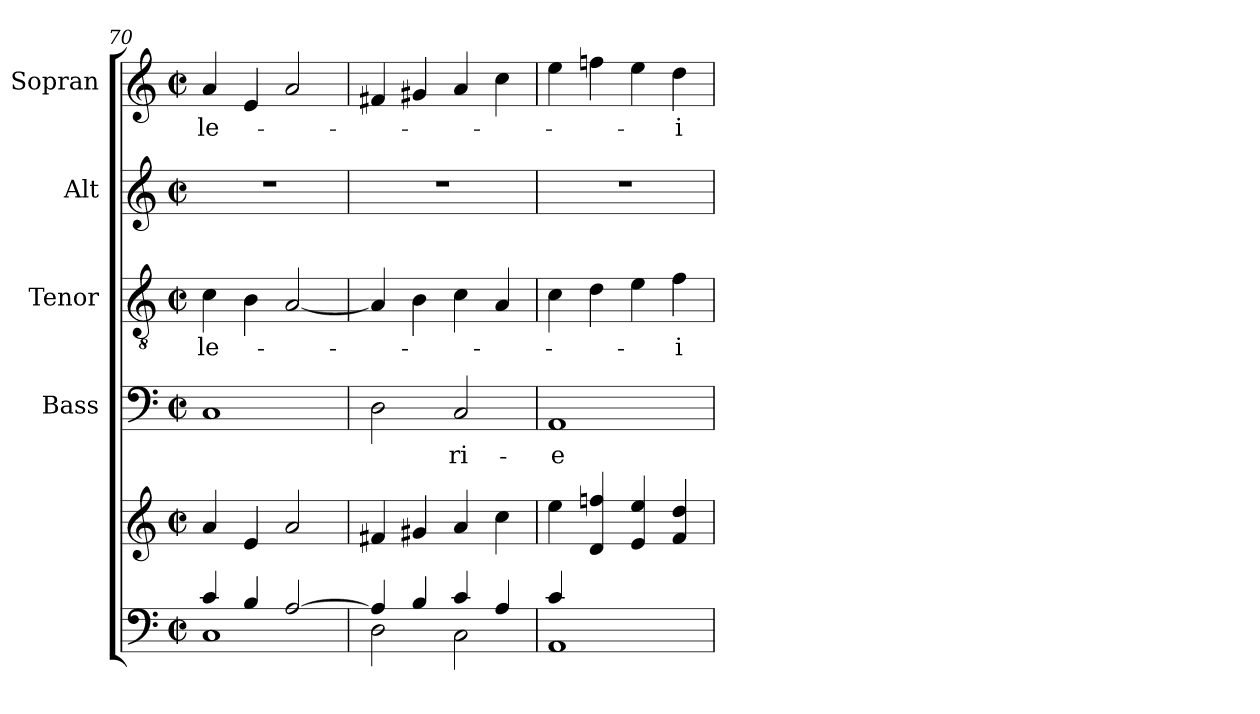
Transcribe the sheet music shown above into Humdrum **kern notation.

**kern	**kern	**kern	**text	**kern	**text	**kern	**kern	**text
*part5	*part5	*part4	*part4	*part3	*part3	*part2	*part1	*part1
*staff6	*staff5	*staff4	*staff4	*staff3	*staff3	*staff2	*staff1	*staff1
*	*	*I"Bass	*	*I"Tenor	*	*I"Alt	*I"Sopran	*
*	*	*I'B.	*	*I'T.	*	*I'A.	*I'S.	*
*clefF4	*clefG2	*clefF4	*	*clefGv2	*	*clefG2	*clefG2	*
*k[]	*k[]	*k[]	*	*k[]	*	*k[]	*k[]	*
*C:	*C:	*C:	*	*C:	*	*C:	*C:	*
*M2/2	*M2/2	*M2/2	*	*M2/2	*	*M2/2	*M2/2	*
*met(c|)	*met(c|)	*met(c|)	*	*met(c|)	*	*met(c|)	*met(c|)	*
=70	=70	=70	=70	=70	=70	=70	=70	=70
*^	*	*	*	*	*	*	*	*
!	!	!	!	!	!	!LO:LY:b	!	!	!LO:LY:b
4c/	1C	4a/	1C	.	4c\	-le-	1r	4a/	-le-
4B/	.	4e/	.	.	4B\	.	.	4e/	.
[>2A/	.	2a/	.	.	[2A/	.	.	2a/	.
!!LO:LB:g=z
=71	=71	=71	=71	=71	=71	=71	=71	=71	=71
4A/]	2D\	4f#X/	2D\	.	4A/]	.	1r	4f#X/	.
4B/	.	4g#X/	.	.	4B\	.	.	4g#X/	.
!	!	!	!	!LO:LY:b	!	!	!	!	!
4c/	2C\	4a/	2C/	-ri-	4c\	.	.	4a/	.
4A/	.	4cc\	.	.	4A/	.	.	4cc\	.
=72	=72	=72	=72	=72	=72	=72	=72	=72	=72
!	!	!	!	!LO:LY:b	!	!	!	!	!
4c/	1AA	4ee\	1AA	-e	4c\	.	1r	4ee\	.
2.ryy	.	4d/ 4ffn/	.	.	4d\	.	.	4ffn\	.
.	.	4e/ 4ee/	.	.	4e\	.	.	4ee\	.
!	!	!	!	!	!	!LO:LY:b	!	!	!LO:LY:b
.	.	4f/ 4dd/	.	.	4f\	-i-	.	4dd\	-i-
*v	*v	*	*	*	*	*	*	*	*
=	=	=	=	=	=	=	=	=
*-	*-	*-	*-	*-	*-	*-	*-	*-
